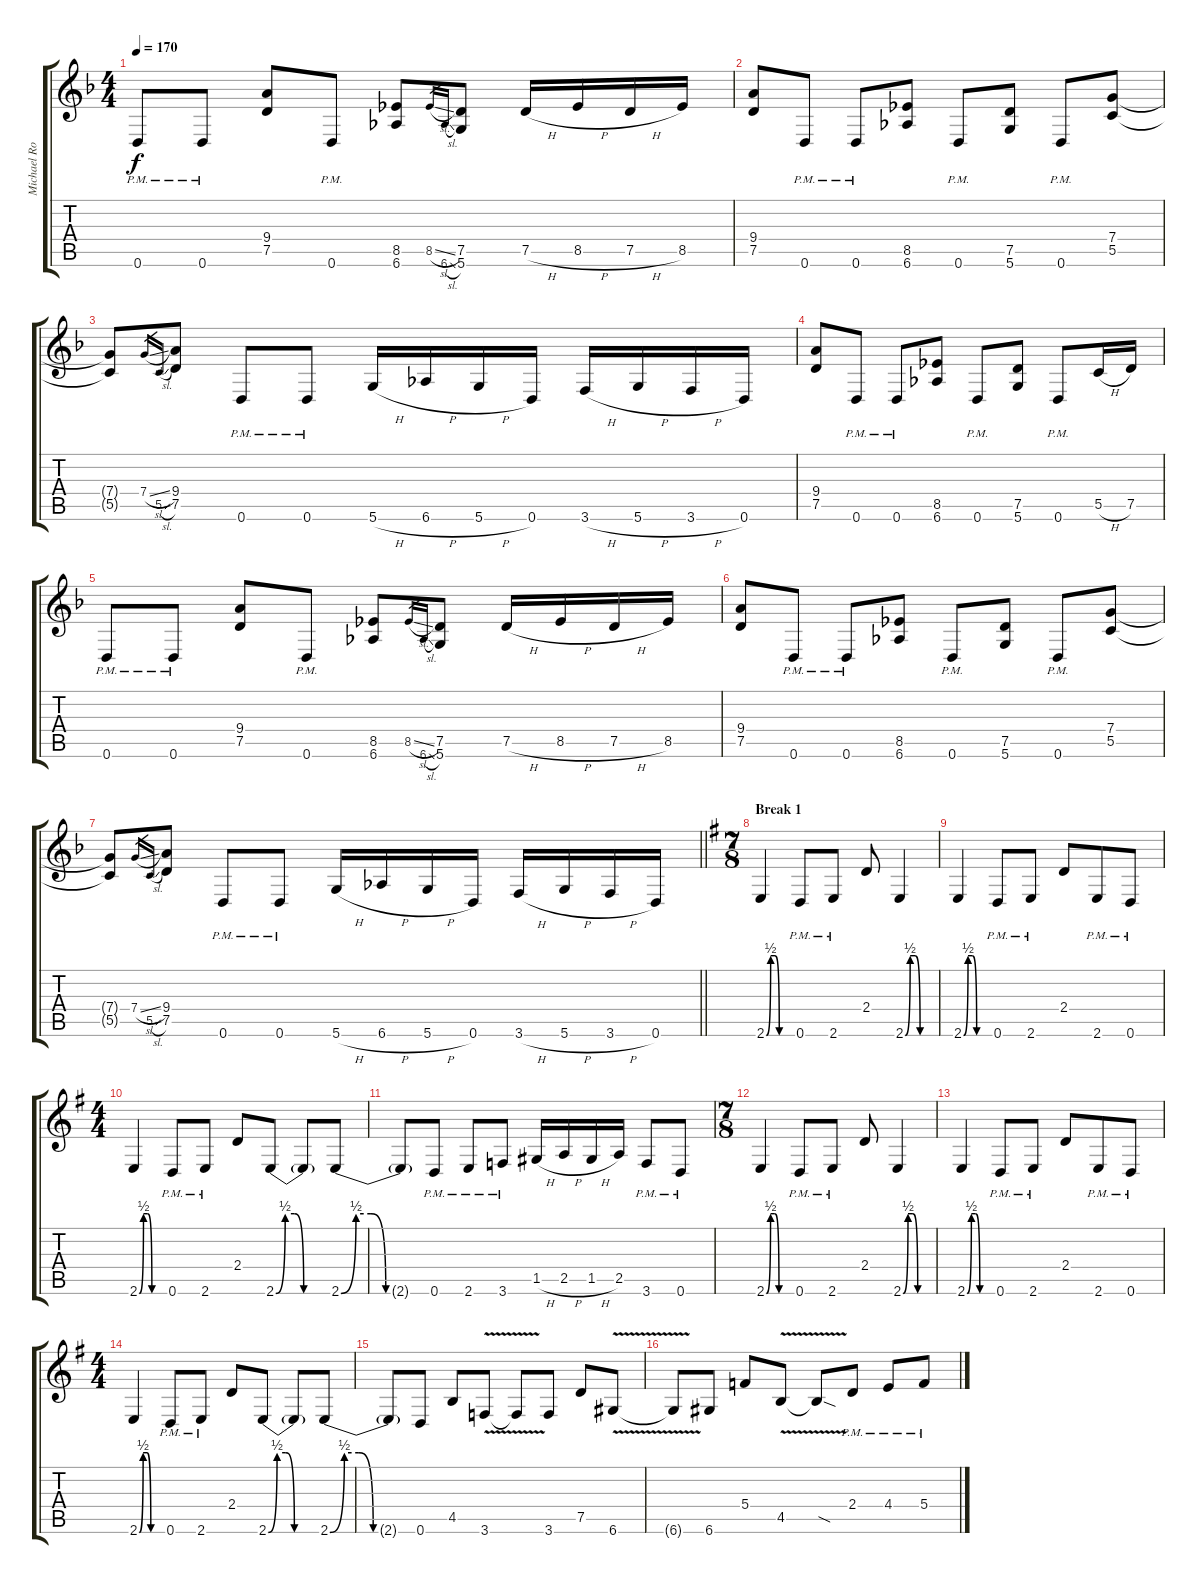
\track ("Michael Romeo Gtr. R" "Michael Ro") {instrument distortionguitar}
\staff {score tabs}
\tuning (D4 A3 F3 C3 G2 D2) {hide}
\ts (4 4)
\tempo 170
\clef g2
\ks dminor
0.6{pm}.8{dy f} 0.6{pm}.8 (9.4 7.5).8 0.6{pm}.8 (8.5 6.6).8 8.5{sl}.16{gr} 6.6{sl}.16{gr} (7.5 5.6).8 7.5{h}.16 8.5{h}.16 7.5{h}.16 8.5.16 |
(9.4 7.5).8 0.6{pm}.8 0.6{pm}.8 (8.5 6.6).8 0.6{pm}.8 (7.5 5.6).8 0.6{pm}.8 (7.4 5.5).8 |
(7.4{t} 5.5{t}).8 7.4{sl}.16{gr} 5.5{sl}.16{gr} (9.4 7.5).8 0.6{pm}.8 0.6{pm}.8 5.6{h}.16 6.6{h}.16 5.6{h}.16 0.6.16 3.6{h}.16 5.6{h}.16 3.6{h}.16 0.6.16 |
(9.4 7.5).8 0.6{pm}.8 0.6{pm}.8 (8.5 6.6).8 0.6{pm}.8 (7.5 5.6).8 0.6{pm}.8 5.5{h}.16 7.5.16 |
0.6{pm}.8 0.6{pm}.8 (9.4 7.5).8 0.6{pm}.8 (8.5 6.6).8 8.5{sl}.16{gr} 6.6{sl}.16{gr} (7.5 5.6).8 7.5{h}.16 8.5{h}.16 7.5{h}.16 8.5.16 |
(9.4 7.5).8 0.6{pm}.8 0.6{pm}.8 (8.5 6.6).8 0.6{pm}.8 (7.5 5.6).8 0.6{pm}.8 (7.4 5.5).8 |
\barLineRight lightlight
(7.4{t} 5.5{t}).8 7.4{sl}.16{gr} 5.5{sl}.16{gr} (9.4 7.5).8 0.6{pm}.8 0.6{pm}.8 5.6{h}.16 6.6{h}.16 5.6{h}.16 0.6.16 3.6{h}.16 5.6{h}.16 3.6{h}.16 0.6.16 |
\ts (7 8)
\section ("" "Break 1")
\ks eminor
2.6{be (custom 0 0 10 2 20 2 30 0 60 0)}.4 0.6{pm}.8 2.6{pm}.8 2.4.8 2.6{be (custom 0 0 10 2 20 2 30 0 60 0)}.4 |
2.6{be (custom 0 0 10 2 20 2 30 0 60 0)}.4 0.6{pm}.8 2.6{pm}.8 2.4.8 2.6{pm}.8 0.6{pm}.8 |
\ts (4 4)
2.6{be (custom 0 0 10 2 20 2 30 0 60 0)}.4 0.6{pm}.8 2.6{pm}.8 2.4.8 2.6{be (custom 0 0 10 2 20 2 30 0 60 0)}.8 2.6{t}.8 2.6{be (custom 0 0 10 2 20 2 30 0 60 0)}.8 |
2.6{t}.8 0.6{pm}.8 2.6{pm}.8 3.6{pm}.8 1.5{h}.16 2.5{h}.16 1.5{h}.16 2.5.16 3.6{pm}.8 0.6{pm}.8 |
\ts (7 8)
2.6{be (custom 0 0 10 2 20 2 30 0 60 0)}.4 0.6{pm}.8 2.6{pm}.8 2.4.8 2.6{be (custom 0 0 10 2 20 2 30 0 60 0)}.4 |
2.6{be (custom 0 0 10 2 20 2 30 0 60 0)}.4 0.6{pm}.8 2.6{pm}.8 2.4.8 2.6{pm}.8 0.6{pm}.8 |
\ts (4 4)
2.6{be (custom 0 0 10 2 20 2 30 0 60 0)}.4 0.6{pm}.8 2.6{pm}.8 2.4.8 2.6{be (custom 0 0 10 2 20 2 30 0 60 0)}.8 2.6{t}.8 2.6{be (custom 0 0 10 2 20 2 30 0 60 0)}.8 |
2.6{t}.8 0.6.8 4.5.8 3.6{v}.8 3.6{t}.8 3.6.8 7.5.8 6.6{v}.8 |
6.6{t}.8 6.6.8 5.4.8 4.5{v}.8 4.5{sod t}.8 2.4{pm}.8 4.4{pm}.8 5.4{pm}.8
